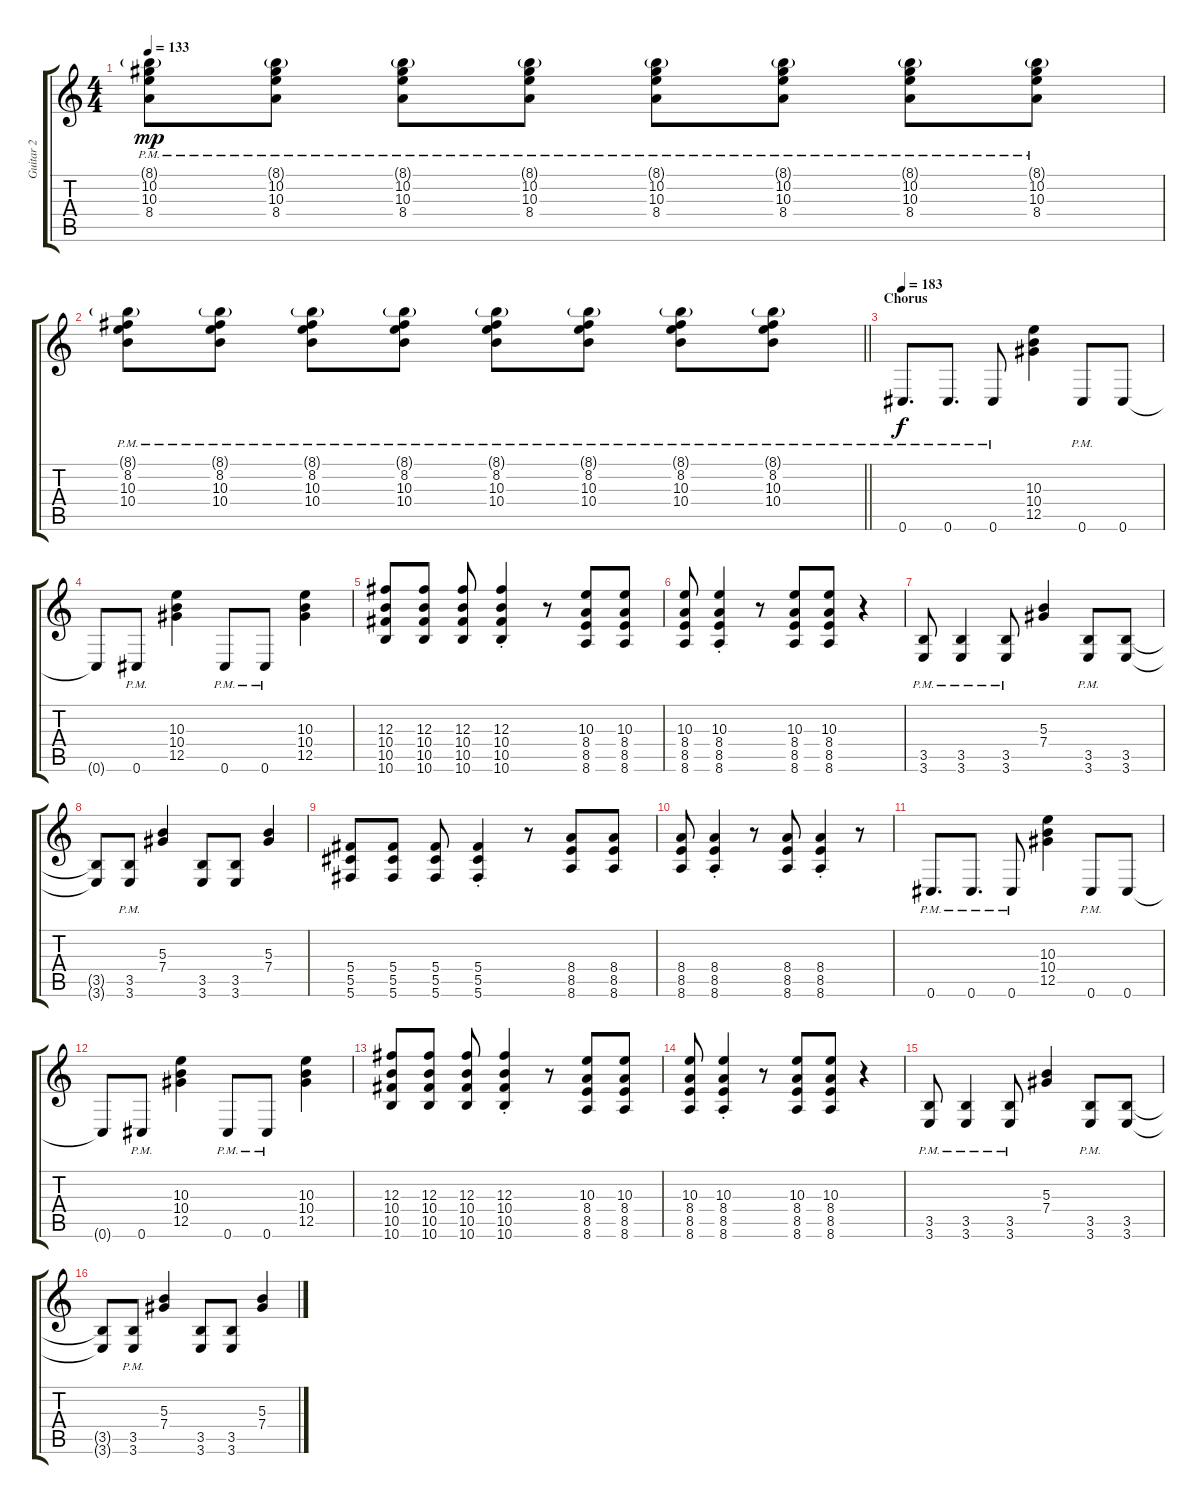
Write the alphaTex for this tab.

\track ("Guitar 2" "Guitar 2") {instrument distortionguitar}
\staff {score tabs}
\tuning (Eb4 Bb3 Gb3 Db3 Ab2 Db2) {hide}
\ts (4 4)
\tempo 133
\clef g2
\ks c
(8.1{g} 10.2{pm} 10.3{pm} 8.4{pm}).8{dy mp} (8.1{g} 10.2{pm} 10.3{pm} 8.4{pm}).8 (8.1{g} 10.2{pm} 10.3{pm} 8.4{pm}).8 (8.1{g} 10.2{pm} 10.3{pm} 8.4{pm}).8 (8.1{g} 10.2{pm} 10.3{pm} 8.4{pm}).8 (8.1{g} 10.2{pm} 10.3{pm} 8.4{pm}).8 (8.1{g} 10.2{pm} 10.3{pm} 8.4{pm}).8 (8.1{g} 10.2{pm} 10.3{pm} 8.4{pm}).8 |
\barLineRight lightlight
(8.1{g} 8.2{pm} 10.3{pm} 10.4{pm}).8 (8.1{g} 8.2{pm} 10.3{pm} 10.4{pm}).8 (8.1{g} 8.2{pm} 10.3{pm} 10.4{pm}).8 (8.1{g} 8.2{pm} 10.3{pm} 10.4{pm}).8 (8.1{g} 8.2{pm} 10.3{pm} 10.4{pm}).8 (8.1{g} 8.2{pm} 10.3{pm} 10.4{pm}).8 (8.1{g} 8.2{pm} 10.3{pm} 10.4{pm}).8 (8.1{g} 8.2{pm} 10.3{pm} 10.4{pm}).8 |
\section ("" "Chorus")
\tempo 183
0.6{pm}.8{d dy f instrument distortionguitar} 0.6{pm}.8{d} 0.6{pm}.8 (10.3 10.4 12.5).4 0.6{pm}.8 0.6.8 |
0.6{t}.8 0.6{pm}.8 (10.3 10.4 12.5).4 0.6{pm}.8 0.6{pm}.8 (10.3 10.4 12.5).4 |
(12.3 10.4 10.5 10.6).8 (12.3 10.4 10.5 10.6).8 (12.3 10.4 10.5 10.6).8 (12.3{st} 10.4{st} 10.5{st} 10.6{st}).4 r.8 (10.3 8.4 8.5 8.6).8 (10.3 8.4 8.5 8.6).8 |
(10.3 8.4 8.5 8.6).8 (10.3{st} 8.4{st} 8.5{st} 8.6{st}).4 r.8 (10.3 8.4 8.5 8.6).8 (10.3 8.4 8.5 8.6).8 r.4 |
(3.5 3.6{pm}).8 (3.5{pm} 3.6{pm}).4 (3.5{pm} 3.6{pm}).8 (5.3 7.4).4 (3.5{pm} 3.6{pm}).8 (3.5 3.6).8 |
(3.5{t} 3.6{t}).8 (3.5{pm} 3.6{pm}).8 (5.3 7.4).4 (3.5 3.6).8 (3.5 3.6).8 (5.3 7.4).4 |
(5.4 5.5 5.6).8 (5.4 5.5 5.6).8 (5.4 5.5 5.6).8 (5.4{st} 5.5{st} 5.6{st}).4 r.8 (8.4 8.5 8.6).8 (8.4 8.5 8.6).8 |
(8.4 8.5 8.6).8 (8.4{st} 8.5{st} 8.6{st}).4 r.8 (8.4 8.5 8.6).8 (8.4{st} 8.5{st} 8.6{st}).4 r.8 |
0.6{pm}.8{d} 0.6{pm}.8{d} 0.6{pm}.8 (10.3 10.4 12.5).4 0.6{pm}.8 0.6.8 |
0.6{t}.8 0.6{pm}.8 (10.3 10.4 12.5).4 0.6{pm}.8 0.6{pm}.8 (10.3 10.4 12.5).4 |
(12.3 10.4 10.5 10.6).8 (12.3 10.4 10.5 10.6).8 (12.3 10.4 10.5 10.6).8 (12.3{st} 10.4{st} 10.5{st} 10.6{st}).4 r.8 (10.3 8.4 8.5 8.6).8 (10.3 8.4 8.5 8.6).8 |
(10.3 8.4 8.5 8.6).8 (10.3{st} 8.4{st} 8.5{st} 8.6{st}).4 r.8 (10.3 8.4 8.5 8.6).8 (10.3 8.4 8.5 8.6).8 r.4 |
(3.5 3.6{pm}).8 (3.5{pm} 3.6{pm}).4 (3.5{pm} 3.6{pm}).8 (5.3 7.4).4 (3.5{pm} 3.6{pm}).8 (3.5 3.6).8 |
(3.5{t} 3.6{t}).8 (3.5{pm} 3.6{pm}).8 (5.3 7.4).4 (3.5 3.6).8 (3.5 3.6).8 (5.3 7.4).4
